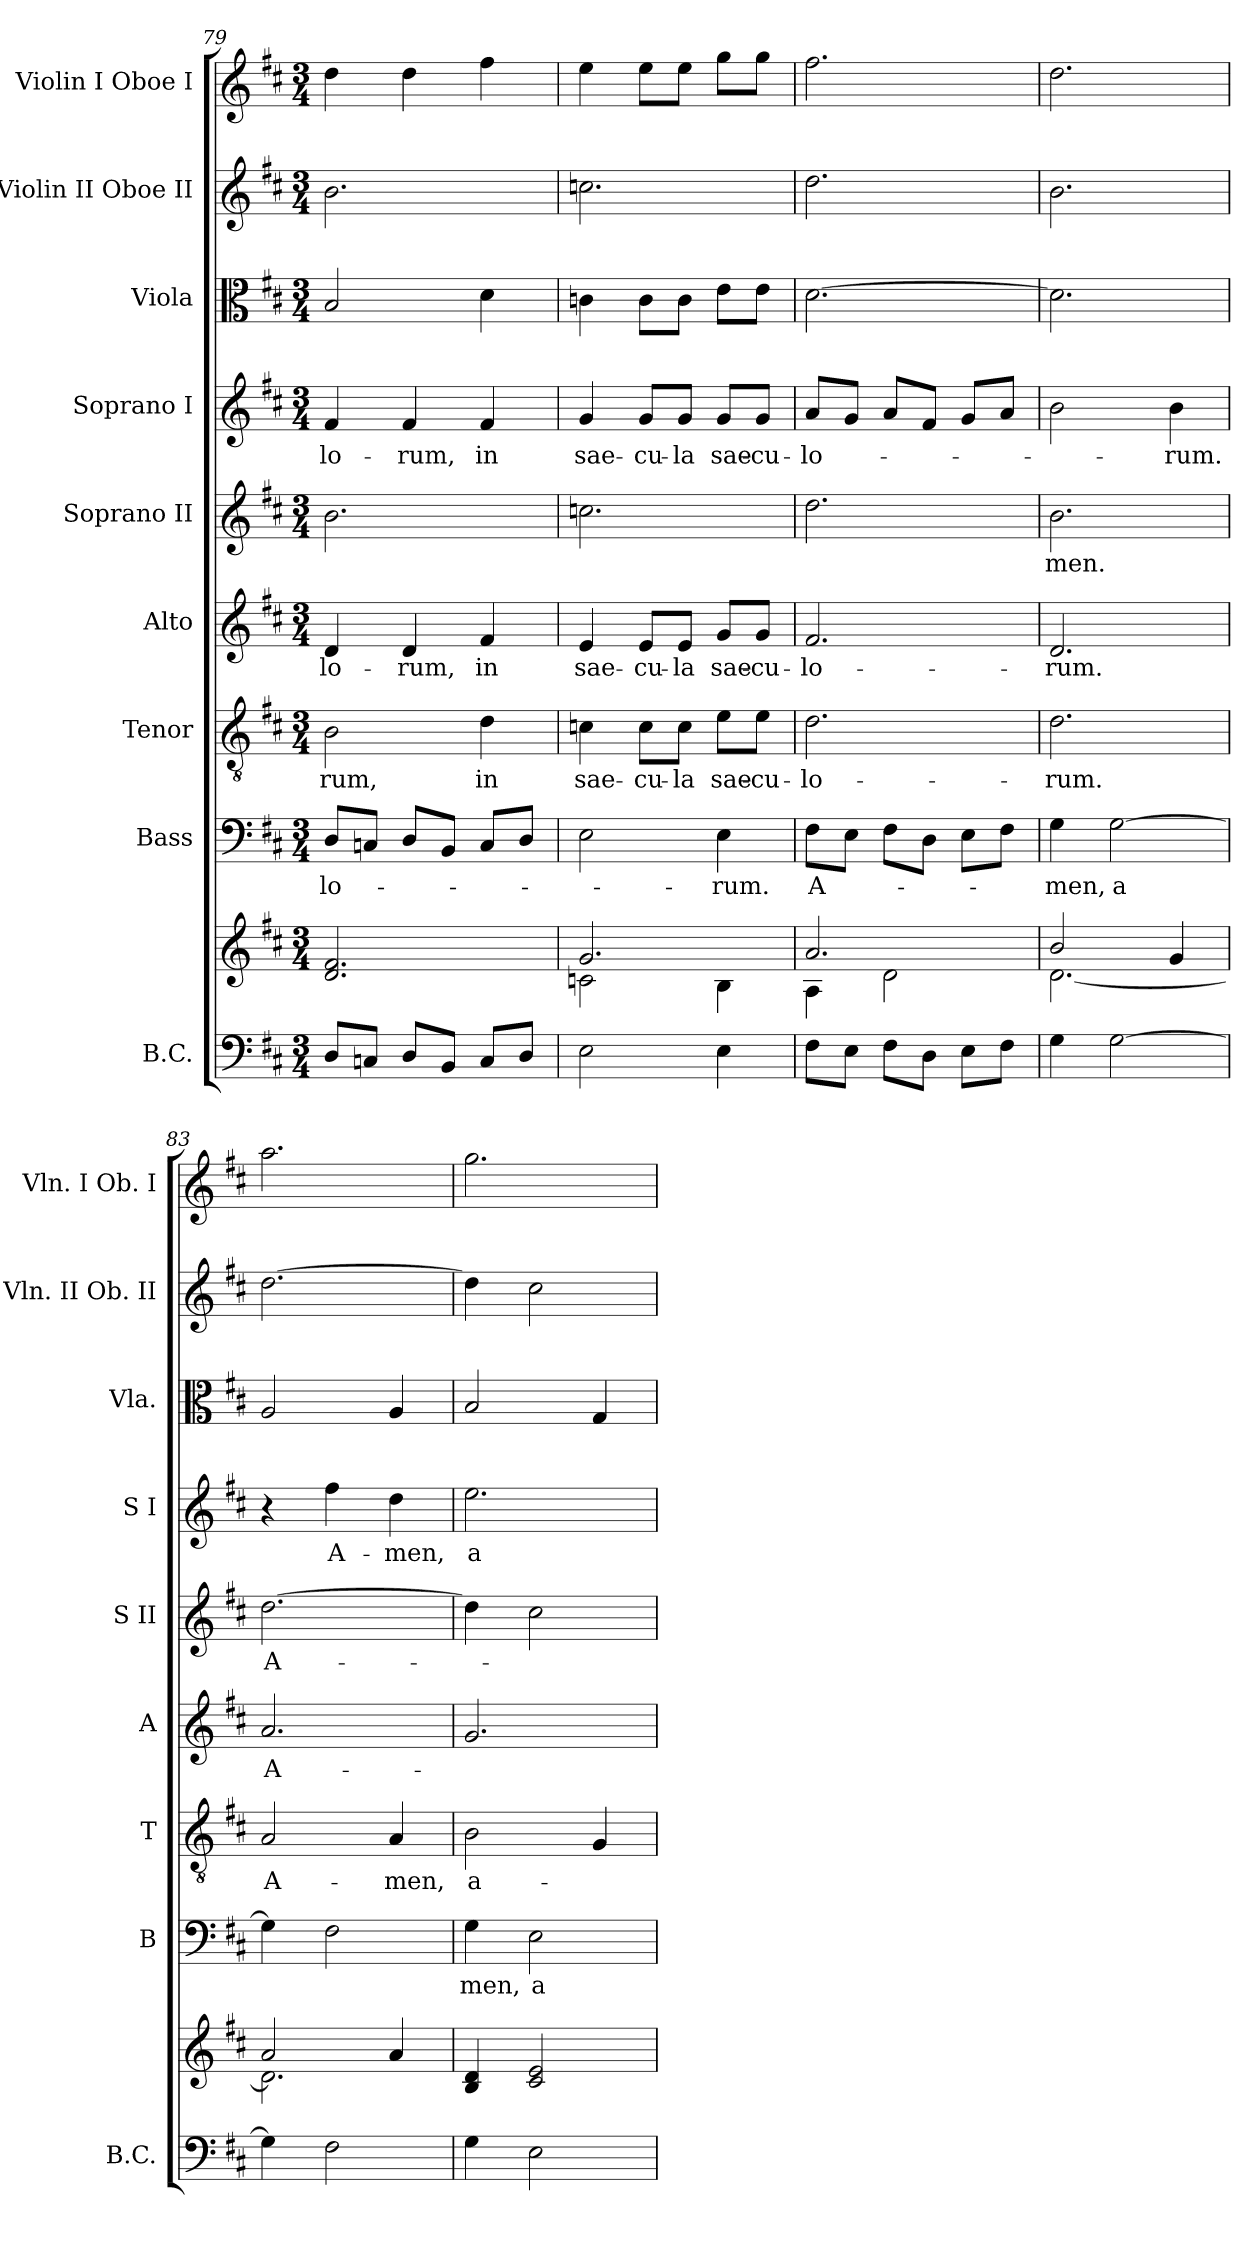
**kern	**kern	**kern	**text	**kern	**text	**kern	**text	**kern	**text	**kern	**text	**kern	**kern	**kern
*part9	*part9	*part8	*part8	*part7	*part7	*part6	*part6	*part5	*part5	*part4	*part4	*part3	*part2	*part1
*staff10	*staff9	*staff8	*staff8	*staff7	*staff7	*staff6	*staff6	*staff5	*staff5	*staff4	*staff4	*staff3	*staff2	*staff1
*I"B.C.	*	*I"Bass	*	*I"Tenor	*	*I"Alto	*	*I"Soprano II	*	*I"Soprano I	*	*I"Viola	*I"Violin II Oboe II	*I"Violin I Oboe I
*I'B.C.	*	*I'B	*	*I'T	*	*I'A	*	*I'S II	*	*I'S I	*	*I'Vla.	*I'Vln. II Ob. II	*I'Vln. I Ob. I
*clefF4	*clefG2	*clefF4	*	*clefGv2	*	*clefG2	*	*clefG2	*	*clefG2	*	*clefC3	*clefG2	*clefG2
*k[f#c#]	*k[f#c#]	*k[f#c#]	*	*k[f#c#]	*	*k[f#c#]	*	*k[f#c#]	*	*k[f#c#]	*	*k[f#c#]	*k[f#c#]	*k[f#c#]
*D:	*D:	*D:	*	*D:	*	*D:	*	*D:	*	*D:	*	*D:	*D:	*D:
*M3/4	*M3/4	*M3/4	*	*M3/4	*	*M3/4	*	*M3/4	*	*M3/4	*	*M3/4	*M3/4	*M3/4
=79	=79	=79	=79	=79	=79	=79	=79	=79	=79	=79	=79	=79	=79	=79
!	!	!	!LO:LY:b	!	!LO:LY:b	!	!LO:LY:b	!	!	!	!LO:LY:b	!	!	!
8D/L	2.d/ 2.f#/	8D/L	-lo-	2B\	-rum,	4d/	-lo-	2.b\	.	4f#/	-lo-	2B/	2.b\	4dd\
8Cn/J	.	8Cn/J	.	.	.	.	.	.	.	.	.	.	.	.
!	!	!	!	!	!	!	!LO:LY:b	!	!	!	!LO:LY:b	!	!	!
8D/L	.	8D/L	.	.	.	4d/	-rum,	.	.	4f#/	-rum,	.	.	4dd\
8BB/J	.	8BB/J	.	.	.	.	.	.	.	.	.	.	.	.
!	!	!	!	!	!LO:LY:b	!	!LO:LY:b	!	!	!	!LO:LY:b	!	!	!
8C/L	.	8C/L	.	4d\	in	4f#/	in	.	.	4f#/	in	4d\	.	4ff#\
8D/J	.	8D/J	.	.	.	.	.	.	.	.	.	.	.	.
!!LO:PB:g=z
=80	=80	=80	=80	=80	=80	=80	=80	=80	=80	=80	=80	=80	=80	=80
*	*^	*	*	*	*	*	*	*	*	*	*	*	*	*
!	!	!	!	!	!	!LO:LY:b	!	!LO:LY:b	!	!	!	!LO:LY:b	!	!	!
2E\	2.g/	2cn\	2E\	.	4cn\	sae-	4e/	sae-	2.ccn\	.	4g/	sae-	4cn\	2.ccn\	4ee\
!	!	!	!	!	!	!LO:LY:b	!	!LO:LY:b	!	!	!	!LO:LY:b	!	!	!
.	.	.	.	.	8c\L	-cu-	8e/L	-cu-	.	.	8g/L	-cu-	8c\L	.	8ee\L
!	!	!	!	!	!	!LO:LY:b	!	!LO:LY:b	!	!	!	!LO:LY:b	!	!	!
.	.	.	.	.	8c\J	-la	8e/J	-la	.	.	8g/J	-la	8c\J	.	8ee\J
!	!	!	!	!LO:LY:b	!	!LO:LY:b	!	!LO:LY:b	!	!	!	!LO:LY:b	!	!	!
4E\	.	4B\	4E\	-rum.	8e\L	sae-	8g/L	sae-	.	.	8g/L	sae-	8e\L	.	8gg\L
!	!	!	!	!	!	!LO:LY:b	!	!LO:LY:b	!	!	!	!LO:LY:b	!	!	!
.	.	.	.	.	8e\J	-cu-	8g/J	-cu-	.	.	8g/J	-cu-	8e\J	.	8gg\J
=81	=81	=81	=81	=81	=81	=81	=81	=81	=81	=81	=81	=81	=81	=81	=81
!	!	!	!	!LO:LY:b	!	!LO:LY:b	!	!LO:LY:b	!	!	!	!LO:LY:b	!	!	!
8F#\L	2.a/	4A\	8F#\L	A-	2.d\	-lo-	2.f#/	-lo-	2.dd\	.	8a/L	-lo-	[2.d\	2.dd\	2.ff#\
8E\J	.	.	8E\J	.	.	.	.	.	.	.	8g/J	.	.	.	.
8F#\L	.	2d\	8F#\L	.	.	.	.	.	.	.	8a/L	.	.	.	.
8D\J	.	.	8D\J	.	.	.	.	.	.	.	8f#/J	.	.	.	.
8E\L	.	.	8E\L	.	.	.	.	.	.	.	8g/L	.	.	.	.
8F#\J	.	.	8F#\J	.	.	.	.	.	.	.	8a/J	.	.	.	.
=82	=82	=82	=82	=82	=82	=82	=82	=82	=82	=82	=82	=82	=82	=82	=82
!	!	!	!	!LO:LY:b	!	!LO:LY:b	!	!LO:LY:b	!	!LO:LY:b	!	!	!	!	!
4G\	2b/	[<2.d\	4G\	-men,	2.d\	-rum.	2.d/	-rum.	2.b\	-men.	2b\	.	2.d\]	2.b\	2.dd\
!	!	!	!	!LO:LY:b	!	!	!	!	!	!	!	!	!	!	!
[2G\	.	.	[2G\	a	.	.	.	.	.	.	.	.	.	.	.
!	!	!	!	!	!	!	!	!	!	!	!	!LO:LY:b	!	!	!
.	4g/	.	.	.	.	.	.	.	.	.	4b\	-rum.	.	.	.
=83	=83	=83	=83	=83	=83	=83	=83	=83	=83	=83	=83	=83	=83	=83	=83
!	!	!	!	!	!	!LO:LY:b	!	!LO:LY:b	!	!LO:LY:b	!	!	!	!	!
4G\]	2a/	2.d\]	4G\]	.	2A/	A-	2.a/	A-	[2.dd\	A-	4r	.	2A/	[2.dd\	2.aa\
!	!	!	!	!	!	!	!	!	!	!	!	!LO:LY:b	!	!	!
2F#\	.	.	2F#\	.	.	.	.	.	.	.	4ff#\	A-	.	.	.
!	!	!	!	!	!	!LO:LY:b	!	!	!	!	!	!LO:LY:b	!	!	!
.	4a/	.	.	.	4A/	-men,	.	.	.	.	4dd\	-men,	4A/	.	.
*	*v	*v	*	*	*	*	*	*	*	*	*	*	*	*	*
=84	=84	=84	=84	=84	=84	=84	=84	=84	=84	=84	=84	=84	=84	=84
!	!	!	!LO:LY:b	!	!LO:LY:b	!	!	!	!	!	!LO:LY:b	!	!	!
4G\	4B/ 4d/	4G\	men,	2B\	a-	2.g/	.	4dd\]	.	2.ee\	a-	2B/	4dd\]	2.gg\
!	!	!	!LO:LY:b	!	!	!	!	!	!	!	!	!	!	!
2E\	2c#/ 2e/	2E\	a-	.	.	.	.	2cc#\	.	.	.	.	2cc#\	.
.	.	.	.	4G/	.	.	.	.	.	.	.	4G/	.	.
=	=	=	=	=	=	=	=	=	=	=	=	=	=	=
*-	*-	*-	*-	*-	*-	*-	*-	*-	*-	*-	*-	*-	*-	*-
